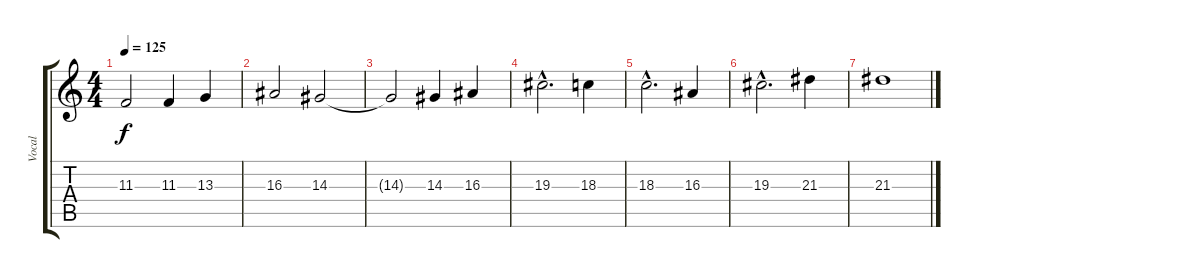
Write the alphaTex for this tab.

\track ("Vocal" "Vocal") {instrument choiraahs}
\staff {score tabs}
\tuning (Eb4 Bb3 Gb3 Db3 Ab2 Eb2) {hide}
\ts (4 4)
\tempo 125
\clef g2
\ks c
11.3{t}.2{dy f} 11.3.4 13.3.4 |
16.3.2 14.3.2 |
14.3{t}.2 14.3.4 16.3.4 |
19.3{hac}.2{d} 18.3.4 |
18.3{hac}.2{d} 16.3.4 |
19.3{hac}.2{d} 21.3.4 |
21.3.1
